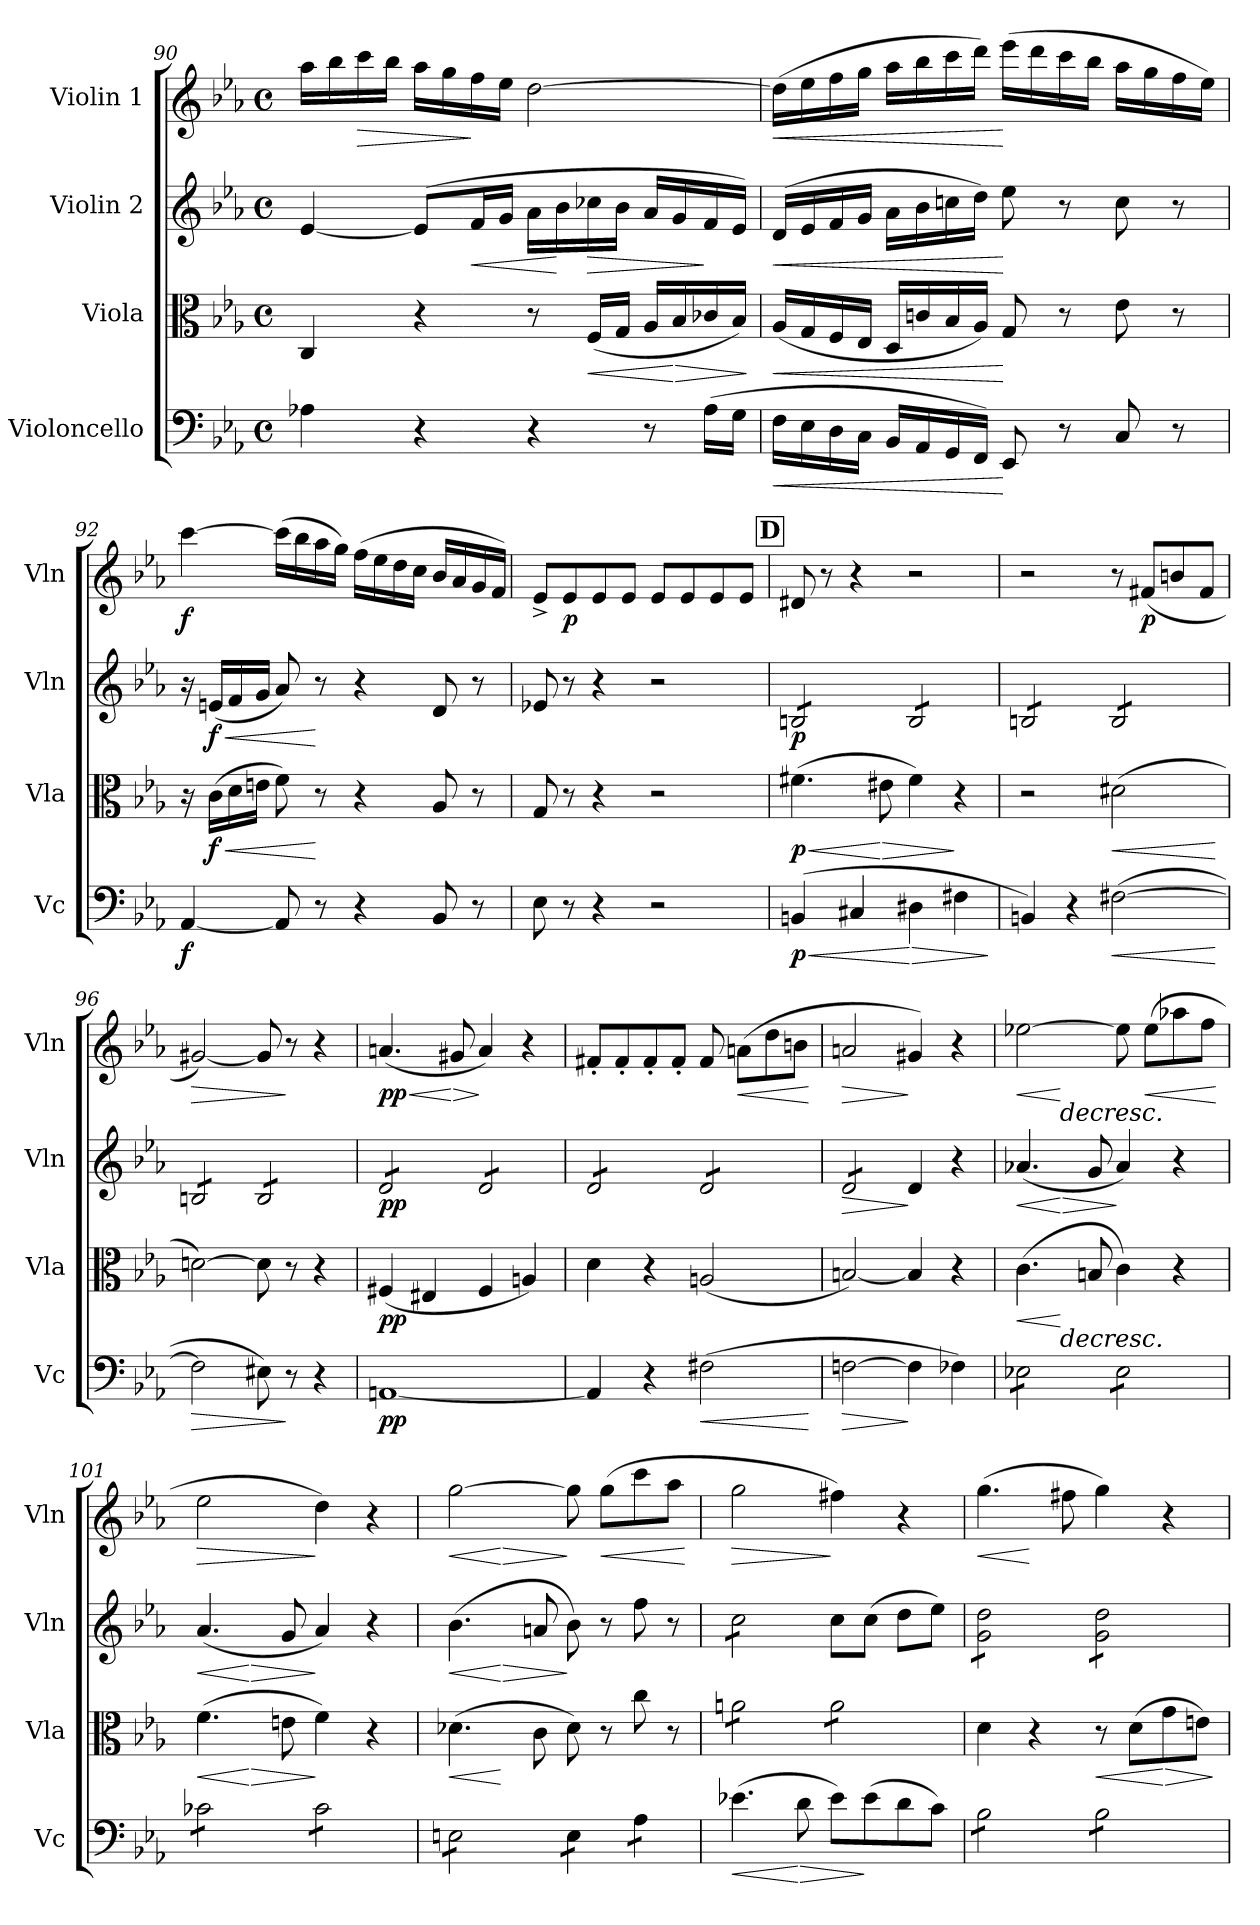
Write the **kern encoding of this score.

**kern	**dynam	**kern	**dynam	**kern	**dynam	**kern	**dynam
*part4	*part4	*part3	*part3	*part2	*part2	*part1	*part1
*staff4	*staff4	*staff3	*staff3	*staff2	*staff2	*staff1	*staff1
*I"Violoncello	*	*I"Viola	*	*I"Violin 2	*	*I"Violin 1	*
*I'Vc	*	*I'Vla	*	*I'Vln	*	*I'Vln	*
!!LO:LB:g=z
*clefF4	*	*clefC3	*	*clefG2	*	*clefG2	*
*k[b-e-a-]	*	*k[b-e-a-]	*	*k[b-e-a-]	*	*k[b-e-a-]	*
*M4/4	*	*M4/4	*	*M4/4	*	*M4/4	*
*met(c)	*	*met(c)	*	*met(c)	*	*met(c)	*
=90	=90	=90	=90	=90	=90	=90	=90
4A-X\	.	4C/	.	[4e-/	.	16aa-\LL	.
.	.	.	.	.	.	16bb-\	.
!	!	!	!	!	!	!	!LO:HP:b
.	.	.	.	.	.	16ccc\	>
.	.	.	.	.	.	16bb-\JJ	.
4r	.	4r	.	(8e-/L]	.	16aa-\LL	.
.	.	.	.	.	.	16gg\	.
!	!	!	!	!	!LO:HP:b	!	!
.	.	.	.	16f/L	<	16ff\	]
.	.	.	.	16g/JJ	.	16ee-\JJ	.
4r	.	8r	.	16a-\LL	.	[2dd\	.
.	.	.	.	16b-\	[	.	.
!	!	!	!LO:HP:b	!	!LO:HP:b	!	!
.	.	(16F/LL	<	16cc-X\	>	.	.
.	.	16G/JJ	.	16b-\JJ	.	.	.
8r	.	16A-/LL	.	16a-/LL	.	.	.
!	!	!	!LO:HP:n=1:b	!	!	!	!
.	.	16B-/	[ >	16g/	.	.	.
(16A-\LL	.	16c-X/	.	16f/	]	.	.
16G\JJ	.	16B-/JJ)	.	16e-/JJ)	.	.	.
.	.	.	]	.	.	.	.
=91	=91	=91	=91	=91	=91	=91	=91
!	!LO:HP:b	!	!LO:HP:b	!	!LO:HP:b	!	!LO:HP:b
16F\LL	<	(16A-/LL	<	(16d/LL	<	(16dd\LL]	<
16E-\	.	16G/	.	16e-/	.	16ee-\	.
16D\	.	16F/	.	16f/	.	16ff\	.
16C\JJ	.	16E-/JJ	.	16g/JJ	.	16gg\JJ	.
16BB-/LL	.	16D/LL	.	16a-\LL	.	16aa-\LL	.
16AA-/	.	16cn/	.	16b-\	.	16bb-\	.
16GG/	.	16B-/	.	16ccn\	.	16ccc\	.
16FF/JJ)	.	16A-/JJ)	.	16dd\JJ)	.	16ddd\JJ)	.
8EE-/	[	8G/	[	8ee-\	[	(16eee-\LL	[
.	.	.	.	.	.	16ddd\	.
8r	.	8r	.	8r	.	16ccc\	.
.	.	.	.	.	.	16bb-\JJ	.
8C/	.	8e-\	.	8cc\	.	16aa-\LL	.
.	.	.	.	.	.	16gg\	.
8r	.	8r	.	8r	.	16ff\	.
.	.	.	.	.	.	16ee-\JJ)	.
!!LO:PB:g=z
=92	=92	=92	=92	=92	=92	=92	=92
!	!LO:DY:b	!	!	!	!	!	!LO:DY:b
[4AA-/	f	16r	.	16r	.	[4ccc\	f
!	!	!	!LO:HP:b	!	!LO:HP:b	!	!
!	!	!	!LO:DY:n=1:b	!	!LO:DY:n=1:b	!	!
.	.	(16c\LL	< f	(16en/LL	< f	.	.
.	.	16d\	.	16f/	.	.	.
.	.	16en\JJ	.	16g/JJ	.	.	.
8AA-/]	.	8f\)	.	8a-/)	.	(16ccc\LL]	.
.	.	.	.	.	.	16bb-\	.
8r	.	8r	[	8r	[	16aa-\	.
.	.	.	.	.	.	16gg\JJ)	.
4r	.	4r	.	4r	.	(16ff\LL	.
.	.	.	.	.	.	16ee-\	.
.	.	.	.	.	.	16dd\	.
.	.	.	.	.	.	16cc\JJ	.
8BB-/	.	8A-/	.	8d/	.	16b-/LL	.
.	.	.	.	.	.	16a-/	.
8r	.	8r	.	8r	.	16g/	.
.	.	.	.	.	.	16f/JJ)	.
=93	=93	=93	=93	=93	=93	=93	=93
8E-\	.	8G/	.	8e-X/	.	8e-^/L	.
!	!	!	!	!	!	!	!LO:DY:b
8r	.	8r	.	8r	.	8e-/	p
4r	.	4r	.	4r	.	8e-/	.
.	.	.	.	.	.	8e-/J	.
2r	.	2r	.	2r	.	8e-/L	.
.	.	.	.	.	.	8e-/	.
.	.	.	.	.	.	8e-/	.
.	.	.	.	.	.	8e-/J	.
!!LO:REH:place=s1:a:B:cj:fs=14:t=D
=94	=94	=94	=94	=94	=94	=94	=94
!	!LO:HP:b	!	!LO:HP:b	!	!	!	!
!	!LO:DY:n=1:b	!	!LO:DY:n=1:b	!	!LO:DY:b	!	!
*	*	*	*	*tremolo	*	*	*
(4BBn/	< p	(4.f#X\	< p	8Bn/L	p	8d#X/	.
.	.	.	.	8Bn/	.	8r	.
4C#X/	.	.	.	8Bn/	.	4r	.
!	!	!	!LO:HP:n=1:b	!	!	!	!
.	.	8e#X\	[ >	8Bn/J	.	.	.
!	!LO:HP:n=1:b	!	!	!	!	!	!
4D#X\	[ >	4f#\)	.	8B/L	.	2r	.
.	.	.	.	8B/	.	.	.
4F#X\	.	4r	]	8B/	.	.	.
.	.	.	.	8B/J	.	.	.
.	]	.	.	.	.	.	.
=95	=95	=95	=95	=95	=95	=95	=95
4BBn/)	.	2r	.	8Bn/L	.	2r	.
.	.	.	.	8Bn/	.	.	.
4r	.	.	.	8Bn/	.	.	.
.	.	.	.	8Bn/J	.	.	.
!	!LO:HP:b	!	!LO:HP:b	!	!	!	!
([2F#X\	<	(2d#X\	<	8B/L	.	8r	.
!	!	!	!	!	!	!	!LO:DY:b
.	.	.	.	8B/	.	(8f#X/L	p
.	.	.	.	8B/	.	8bn/	.
.	.	.	.	8B/J	.	8f#/J	.
.	[	.	[	.	.	.	.
!!LO:LB:g=z
=96	=96	=96	=96	=96	=96	=96	=96
!	!LO:HP:b	!	!	!	!	!	!LO:HP:b
2F#\]	>	[2dn\)	.	8Bn/L	.	[2g#X/)	>
.	.	.	.	8Bn/	.	.	.
.	.	.	.	8Bn/	.	.	.
.	.	.	.	8Bn/J	.	.	.
8E#X\)	.	8d\]	.	8B/L	.	8g#/]	.
8r	]	8r	.	8B/	.	8r	]
4r	.	4r	.	8B/	.	4r	.
.	.	.	.	8B/J	.	.	.
=97	=97	=97	=97	=97	=97	=97	=97
!	!LO:DY:b	!	!LO:DY:b	!	!LO:DY:b	!	!LO:HP:b
!	!	!	!	!	!	!	!LO:DY:n=1:b
[1AAn	pp	(4F#X/	pp	8d/L	pp	(4.an/	< pp
.	.	.	.	8d/	.	.	.
.	.	4E#X/	.	8d/	.	.	.
!	!	!	!	!	!	!	!LO:HP:n=1:b
.	.	.	.	8d/J	.	8g#X/	[ >
.	.	4F#/	.	8d/L	.	4a/)	]
.	.	.	.	8d/	.	.	.
.	.	4An/)	.	8d/	.	4r	.
.	.	.	.	8d/J	.	.	.
=98	=98	=98	=98	=98	=98	=98	=98
4AA/]	.	4d\	.	8d/L	.	8f#X'/L	.
.	.	.	.	8d/	.	8f#'/	.
4r	.	4r	.	8d/	.	8f#'/	.
.	.	.	.	8d/J	.	8f#'/J	.
!	!LO:HP:b	!	!	!	!	!	!
(2F#X\	<	(2An/	.	8d/L	.	8f#/	.
!	!	!	!	!	!	!	!LO:HP:b
.	.	.	.	8d/	.	(8an\L	<
.	.	.	.	8d/	.	8dd\	.
.	.	.	.	8d/J	.	8bn\J	.
.	[	.	.	.	.	.	[
=99	=99	=99	=99	=99	=99	=99	=99
!	!LO:HP:b	!	!	!	!LO:HP:b	!	!LO:HP:b
[2Fn\	>	[2Bn/)	.	8d/L	>	2an/	>
.	.	.	.	8d/	.	.	.
.	.	.	.	8d/	.	.	.
.	.	.	.	8d/J	.	.	.
*	*	*	*	*Xtremolo	*	*	*
4F\]	]	4B/]	.	4d/	]	4g#X/)	]
4F-X\)	.	4r	.	4r	.	4r	.
=100	=100	=100	=100	=100	=100	=100	=100
!	!	!	!LO:HP:b	!	!LO:HP:b	!	!LO:HP:b
*	*	*^	*	*^	*	*^	*
*tremolo	*	*	*	*	*	*	*	*	*	*
8E-X\L	.	(4.c\	4ryy	<	(4.a-X/	4ryy	<	[2ee-X\	4ryy	<
8E-X\	.	.	.	.	.	.	.	.	.	.
!	!	!	!	!LO:HP:n=1:b	!	!	!LO:HP:n=1:b	!	!	!LO:HP:n=1:b
8E-X\	.	.	4ryy	[ >	.	4ryy	[ >	.	4ryy	[ >
8E-X\J	.	8Bn/	.	.	8g/	.	.	.	.	.
8E-\L	.	4c\)	2ryy	.	4a-/)	2ryy	]	8ee-\]	2ryy	.
!	!	!	!	!	!	!	!	!	!	!LO:HP:b
8E-\	.	.	.	.	.	.	.	(8ee-\L	.	<
8E-\	.	4r	.	.	4r	.	.	8aa-X\	.	.
8E-\J	.	.	.	.	.	.	.	8ff\J	.	.
*	*	*v	*v	*	*	*	*	*v	*v	*
*	*	*	*	*v	*v	*	*	*
.	.	.	.	.	.	.	[
!!LO:LB:g=z
=101	=101	=101	=101	=101	=101	=101	=101
!	!	!	!LO:HP:b	!	!LO:HP:b	!	!LO:HP:b
*	*	*^	*	*^	*	*	*
8c-X\L	.	(4.f\	4ryy	<	(4.a-/	4ryy	<	2ee-\	>
8c-X\	.	.	.	.	.	.	.	.	.
!	!	!	!	!LO:HP:n=1:b	!	!	!LO:HP:n=1:b	!	!
8c-X\	.	.	4ryy	[ >	.	4ryy	[ >	.	.
8c-X\J	.	8en\	.	.	8g/	.	.	.	.
8c-\L	.	4f\)	2ryy	]	4a-/)	2ryy	]	4dd\)	]
8c-\	.	.	.	.	.	.	.	.	.
8c-\	.	4r	.	.	4r	.	.	4r	.
8c-\J	.	.	.	.	.	.	.	.	.
=102	=102	=102	=102	=102	=102	=102	=102	=102	=102
!	!	!	!	!LO:HP:b	!	!	!LO:HP:b	!	!LO:HP:b
*	*	*	*	*	*	*	*	*^	*
8En\L	.	(4.d-X\	4ryy	<	(4.b-\	4ryy	<	[2gg\	4ryy	<
8En\	.	.	.	.	.	.	.	.	.	.
!	!	!	!	!	!	!	!LO:HP:n=1:b	!	!	!LO:HP:n=1:b
8En\	.	.	4ryy	[	.	4ryy	[ >	.	4ryy	[ >
8En\J	.	8c\	.	.	8an/	.	.	.	.	.
8E\L	.	8d-\)	2ryy	]	8b-\)	2ryy	]	8gg\]	2ryy	]
!	!	!	!	!	!	!	!	!	!	!LO:HP:b
8E\J	.	8r	.	.	8r	.	.	(8gg\L	.	<
8A-\L	.	8cc\	.	.	8ff\	.	.	8ccc\	.	.
8A-\J	.	8r	.	.	8r	.	.	8aa-\J	.	.
*Xtremolo	*	*	*	*	*	*	*	*	*	*
*	*	*v	*v	*	*	*	*	*v	*v	*
*	*	*	*	*v	*v	*	*	*
.	.	.	.	.	.	.	[
=103	=103	=103	=103	=103	=103	=103	=103
!	!LO:HP:b	!	!	!	!	!	!LO:HP:b
*	*	*tremolo	*	*	*	*	*
*	*	*	*	*tremolo	*	*	*
(4.e-X\	<	8an\L	.	8cc\L	.	2gg\	>
.	.	8an\	.	8cc\	.	.	.
.	.	8an\	.	8cc\	.	.	.
!	!LO:HP:n=1:b	!	!	!	!	!	!
8d\	[ >	8an\J	.	8cc\J	.	.	.
*	*	*	*	*Xtremolo	*	*	*
8e-\L)	.	8a\L	.	8cc\L	.	4ff#X\)	]
(8e-\	]	8a\	.	(8cc\J	.	.	.
8d\	.	8a\	.	8dd\L	.	4r	.
8c\J)	.	8a\J	.	8ee-\J)	.	.	.
*	*	*Xtremolo	*	*	*	*	*
=104	=104	=104	=104	=104	=104	=104	=104
!	!	!	!	!	!	!	!LO:HP:b
*	*	*	*	*	*	*^	*
*tremolo	*	*	*	*	*	*	*	*
*	*	*	*	*tremolo	*	*	*	*
8B-\L	.	4d\	.	8g\ 8dd\L	.	(4.gg\	4ryy	<
8B-\	.	.	.	8g\ 8dd\	.	.	.	.
8B-\	.	4r	.	8g\ 8dd\	.	.	4ryy	[
8B-\J	.	.	.	8g\ 8dd\J	.	8ff#X\	.	.
!	!	!	!LO:HP:b	!	!	!	!	!
8B-\L	.	8r	<	8g\ 8dd\L	.	4gg\)	2ryy	]
8B-\	.	(8d\L	.	8g\ 8dd\	.	.	.	.
!	!	!	!LO:HP:n=1:b	!	!	!	!	!
8B-\	.	8g\	[ >	8g\ 8dd\	.	4r	.	.
8B-\J	.	8en\J)	.	8g\ 8dd\J	.	.	.	.
*	*	*	*	*Xtremolo	*	*	*	*
*Xtremolo	*	*	*	*	*	*	*	*
*	*	*	*	*	*	*v	*v	*
.	.	.	]	.	.	.	.
=	=	=	=	=	=	=	=
*-	*-	*-	*-	*-	*-	*-	*-
